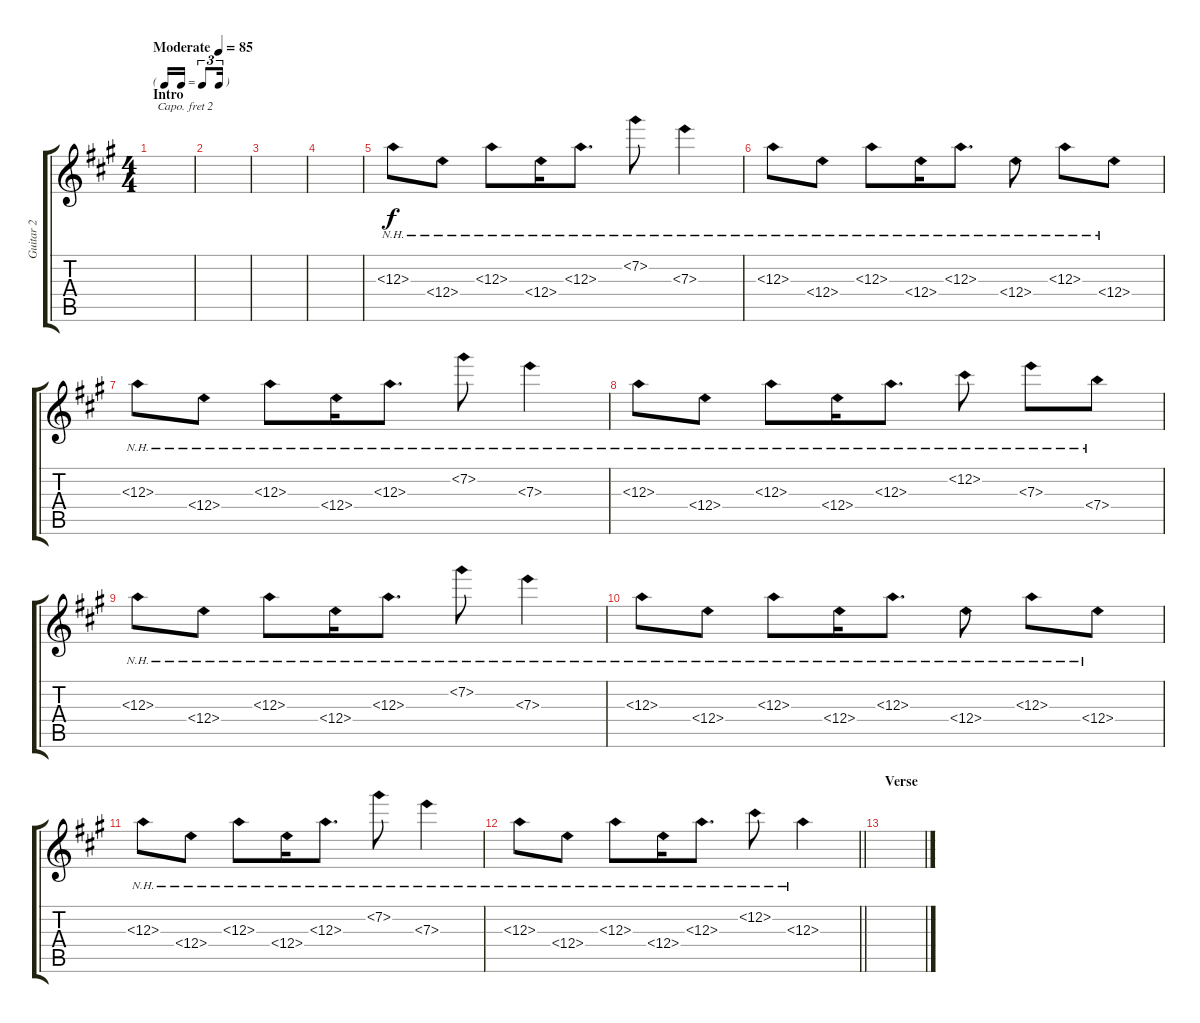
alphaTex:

\track ("Guitar 2" "Guitar 2") {instrument overdrivenguitar}
\staff {score tabs}
\capo 2
\tuning (E4 B3 G3 D3 A2 E2) {hide}
\ts (4 4)
\tf triplet16th
\section ("" "Intro")
\tempo (85 "Moderate")
\clef g2
\ks a
|
|
|
|
12.3{nh}.8 12.4{nh}.8 12.3{nh}.8 12.4{nh}.16 12.3{nh}.8{d} 7.2{nh}.8 7.3{nh}.4 |
12.3{nh}.8 12.4{nh}.8 12.3{nh}.8 12.4{nh}.16 12.3{nh}.8{d} 12.4{nh}.8 12.3{nh}.8 12.4{nh}.8 |
12.3{nh}.8 12.4{nh}.8 12.3{nh}.8 12.4{nh}.16 12.3{nh}.8{d} 7.2{nh}.8 7.3{nh}.4 |
12.3{nh}.8 12.4{nh}.8 12.3{nh}.8 12.4{nh}.16 12.3{nh}.8{d} 12.2{nh}.8 7.3{nh}.8 7.4{nh}.8 |
12.3{nh}.8 12.4{nh}.8 12.3{nh}.8 12.4{nh}.16 12.3{nh}.8{d} 7.2{nh}.8 7.3{nh}.4 |
12.3{nh}.8 12.4{nh}.8 12.3{nh}.8 12.4{nh}.16 12.3{nh}.8{d} 12.4{nh}.8 12.3{nh}.8 12.4{nh}.8 |
12.3{nh}.8 12.4{nh}.8 12.3{nh}.8 12.4{nh}.16 12.3{nh}.8{d} 7.2{nh}.8 7.3{nh}.4 |
\barLineRight lightlight
12.3{nh}.8 12.4{nh}.8 12.3{nh}.8 12.4{nh}.16 12.3{nh}.8{d} 12.2{nh}.8 12.3{nh}.4 |
\section ("" "Verse")
